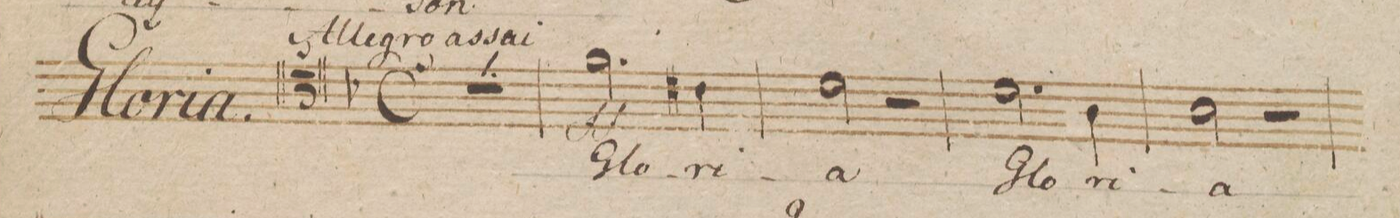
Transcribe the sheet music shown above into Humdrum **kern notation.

**kern	**text	**dynam
*I"Tenore.	*	*
*clefC4	*	*
*k[b-]	*	*
*met(c)	*	*
*M4/4	*	*
1r	.	.
=2	=2	=2
*2\right	*	*
2.f\	Glo-	ff
4c#X\	-ri-	.
=3	=3	=3
2d\	-a	.
2r	.	.
=4	=4	=4
2.d\	glo-	.
4A\	-ri-	.
=5	=5	=5
2B-\	-a	.
2r	.	.
=6	=6	=6
*-	*-	*-
